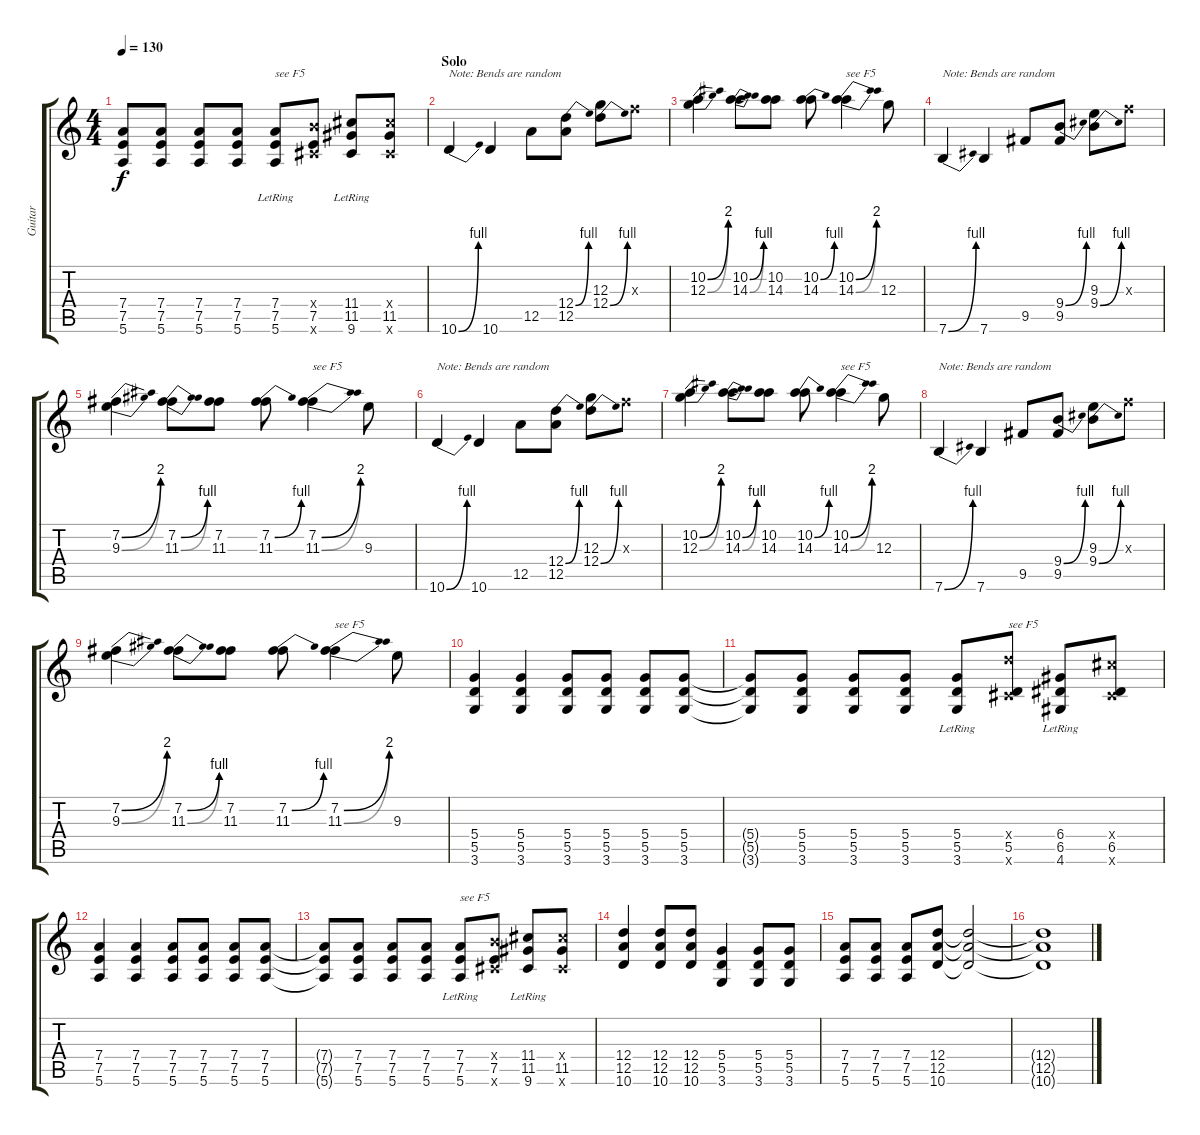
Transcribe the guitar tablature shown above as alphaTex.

\track ("Guitar" "Guitar") {instrument overdrivenguitar}
\staff {score tabs}
\tuning (E4 B3 G3 D3 A2 E2) {hide}
\ts (4 4)
\tempo 130
\clef g2
\ks c
(7.4{t} 7.5{t} 5.6{t}).8{dy f} (7.4 7.5 5.6).8 (7.4 7.5 5.6).8 (7.4 7.5 5.6).8 (7.4{lr} 7.5{lr} 5.6{lr}).8{txt "see F5"} (9.4{x} 7.5 9.6{x}).8 (11.4{lr} 11.5{lr} 9.6{lr}).8 (11.4{x} 11.5 9.6{x}).8 |
\section ("" "Solo")
10.6{be (bend 0 0 60 4)}.4{txt "Note: Bends are random" volume 14 instrument distortionguitar} 10.6.4 12.5.8 (12.4{be (bend 0 0 60 4)} 12.5).8 (12.3 12.4{be (bend 0 0 60 4)}).8 10.3{x}.8 |
(10.2{be (bend 0 0 60 8)} 12.3{be (bend 0 0 60 8)}).4 (10.2{be (bend 0 0 60 4)} 14.3{be (bend 0 0 60 4)}).8 (10.2 14.3).8 (10.2{be (bend 0 0 60 4)} 14.3).8 (10.2{be (bend 0 0 60 8)} 14.3{be (bend 0 0 60 8)}).4{txt "see F5"} 12.3.8 |
7.6{be (bend 0 0 60 4)}.4{txt "Note: Bends are random"} 7.6.4 9.5.8 (9.4{be (bend 0 0 60 4)} 9.5).8 (9.3 9.4{be (bend 0 0 60 4)}).8 10.3{x}.8 |
(7.2{be (bend 0 0 60 8)} 9.3{be (bend 0 0 60 8)}).4 (7.2{be (bend 0 0 60 4)} 11.3{be (bend 0 0 60 4)}).8 (7.2 11.3).8 (7.2{be (bend 0 0 60 4)} 11.3).8 (7.2{be (bend 0 0 60 8)} 11.3{be (bend 0 0 60 8)}).4{txt "see F5"} 9.3.8 |
10.6{be (bend 0 0 60 4)}.4{txt "Note: Bends are random"} 10.6.4 12.5.8 (12.4{be (bend 0 0 60 4)} 12.5).8 (12.3 12.4{be (bend 0 0 60 4)}).8 10.3{x}.8 |
(10.2{be (bend 0 0 60 8)} 12.3{be (bend 0 0 60 8)}).4 (10.2{be (bend 0 0 60 4)} 14.3{be (bend 0 0 60 4)}).8 (10.2 14.3).8 (10.2{be (bend 0 0 60 4)} 14.3).8 (10.2{be (bend 0 0 60 8)} 14.3{be (bend 0 0 60 8)}).4{txt "see F5"} 12.3.8 |
7.6{be (bend 0 0 60 4)}.4{txt "Note: Bends are random"} 7.6.4 9.5.8 (9.4{be (bend 0 0 60 4)} 9.5).8 (9.3 9.4{be (bend 0 0 60 4)}).8 10.3{x}.8 |
(7.2{be (bend 0 0 60 8)} 9.3{be (bend 0 0 60 8)}).4 (7.2{be (bend 0 0 60 4)} 11.3{be (bend 0 0 60 4)}).8 (7.2 11.3).8 (7.2{be (bend 0 0 60 4)} 11.3).8 (7.2{be (bend 0 0 60 8)} 11.3{be (bend 0 0 60 8)}).4{txt "see F5"} 9.3.8 |
(5.4 5.5 3.6).4{volume 8 instrument overdrivenguitar} (5.4 5.5 3.6).4 (5.4 5.5 3.6).8 (5.4 5.5 3.6).8 (5.4 5.5 3.6).8 (5.4 5.5 3.6).8 |
(5.4{t} 5.5{t} 3.6{t}).8 (5.4 5.5 3.6).8 (5.4 5.5 3.6).8 (5.4 5.5 3.6).8 (5.4{lr} 5.5{lr} 3.6{lr}).8 (12.4{x} 5.5 9.6{x}).8{txt "see F5"} (6.4{lr} 6.5{lr} 4.6{lr}).8 (11.4{x} 6.5 9.6{x}).8 |
(7.4 7.5 5.6).4 (7.4 7.5 5.6).4 (7.4 7.5 5.6).8 (7.4 7.5 5.6).8 (7.4 7.5 5.6).8 (7.4 7.5 5.6).8 |
(7.4{t} 7.5{t} 5.6{t}).8 (7.4 7.5 5.6).8 (7.4 7.5 5.6).8 (7.4 7.5 5.6).8 (7.4{lr} 7.5{lr} 5.6{lr}).8{txt "see F5"} (9.4{x} 7.5 9.6{x}).8 (11.4{lr} 11.5{lr} 9.6{lr}).8 (11.4{x} 11.5 9.6{x}).8 |
(12.4 12.5 10.6).4 (12.4 12.5 10.6).8 (12.4 12.5 10.6).8 (5.4 5.5 3.6).4 (5.4 5.5 3.6).8 (5.4 5.5 3.6).8 |
(7.4 7.5 5.6).8 (7.4 7.5 5.6).8 (7.4 7.5 5.6).8 (12.4 12.5 10.6).8 (12.4{t} 12.5{t} 10.6{t}).2 |
(12.4{t} 12.5{t} 10.6{t}).1
